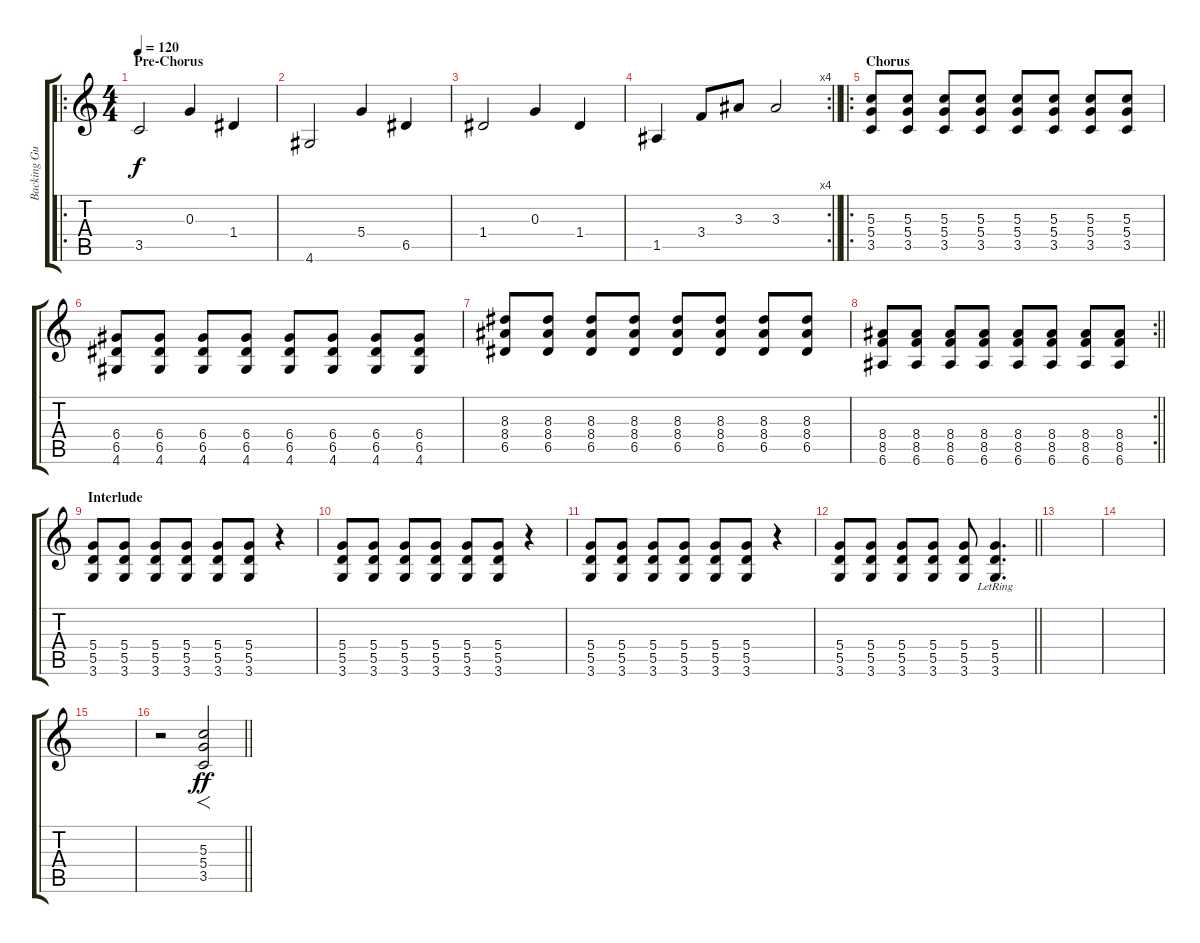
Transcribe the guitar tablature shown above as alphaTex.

\track ("Backing Guitar" "Backing Gu") {instrument distortionguitar}
\staff {score tabs}
\tuning (E4 B3 G3 D3 A2 E2) {hide}
\ro
\ts (4 4)
\section ("" "Pre-Chorus")
\tempo 120
\clef g2
\ks c
3.5.2{dy f} 0.3.4 1.4.4 |
4.6.2 5.4.4 6.5.4 |
1.4.2 0.3.4 1.4.4 |
\rc 4
\barLineRight lightlight
1.5.4 3.4.8 3.3.8 3.3.2 |
\ro
\section ("" "Chorus")
(5.3 5.4 3.5).8 (5.3 5.4 3.5).8 (5.3 5.4 3.5).8 (5.3 5.4 3.5).8 (5.3 5.4 3.5).8 (5.3 5.4 3.5).8 (5.3 5.4 3.5).8 (5.3 5.4 3.5).8 |
(6.4 6.5 4.6).8 (6.4 6.5 4.6).8 (6.4 6.5 4.6).8 (6.4 6.5 4.6).8 (6.4 6.5 4.6).8 (6.4 6.5 4.6).8 (6.4 6.5 4.6).8 (6.4 6.5 4.6).8 |
(8.3 8.4 6.5).8 (8.3 8.4 6.5).8 (8.3 8.4 6.5).8 (8.3 8.4 6.5).8 (8.3 8.4 6.5).8 (8.3 8.4 6.5).8 (8.3 8.4 6.5).8 (8.3 8.4 6.5).8 |
\rc 2
\barLineRight lightlight
(8.4 8.5 6.6).8 (8.4 8.5 6.6).8 (8.4 8.5 6.6).8 (8.4 8.5 6.6).8 (8.4 8.5 6.6).8 (8.4 8.5 6.6).8 (8.4 8.5 6.6).8 (8.4 8.5 6.6).8 |
\section ("" "Interlude")
(5.4 5.5 3.6).8 (5.4 5.5 3.6).8 (5.4 5.5 3.6).8 (5.4 5.5 3.6).8 (5.4 5.5 3.6).8 (5.4 5.5 3.6).8 r.4 |
(5.4 5.5 3.6).8 (5.4 5.5 3.6).8 (5.4 5.5 3.6).8 (5.4 5.5 3.6).8 (5.4 5.5 3.6).8 (5.4 5.5 3.6).8 r.4 |
(5.4 5.5 3.6).8 (5.4 5.5 3.6).8 (5.4 5.5 3.6).8 (5.4 5.5 3.6).8 (5.4 5.5 3.6).8 (5.4 5.5 3.6).8 r.4 |
\barLineRight lightlight
(5.4 5.5 3.6).8 (5.4 5.5 3.6).8 (5.4 5.5 3.6).8 (5.4 5.5 3.6).8 (5.4 5.5 3.6).8 (5.4{lr} 5.5{lr} 3.6{lr}).4{d} |
\section ("" "")
|
|
|
\barLineRight lightlight
r.2 (5.3 5.4 3.5).2{f dy ff}
